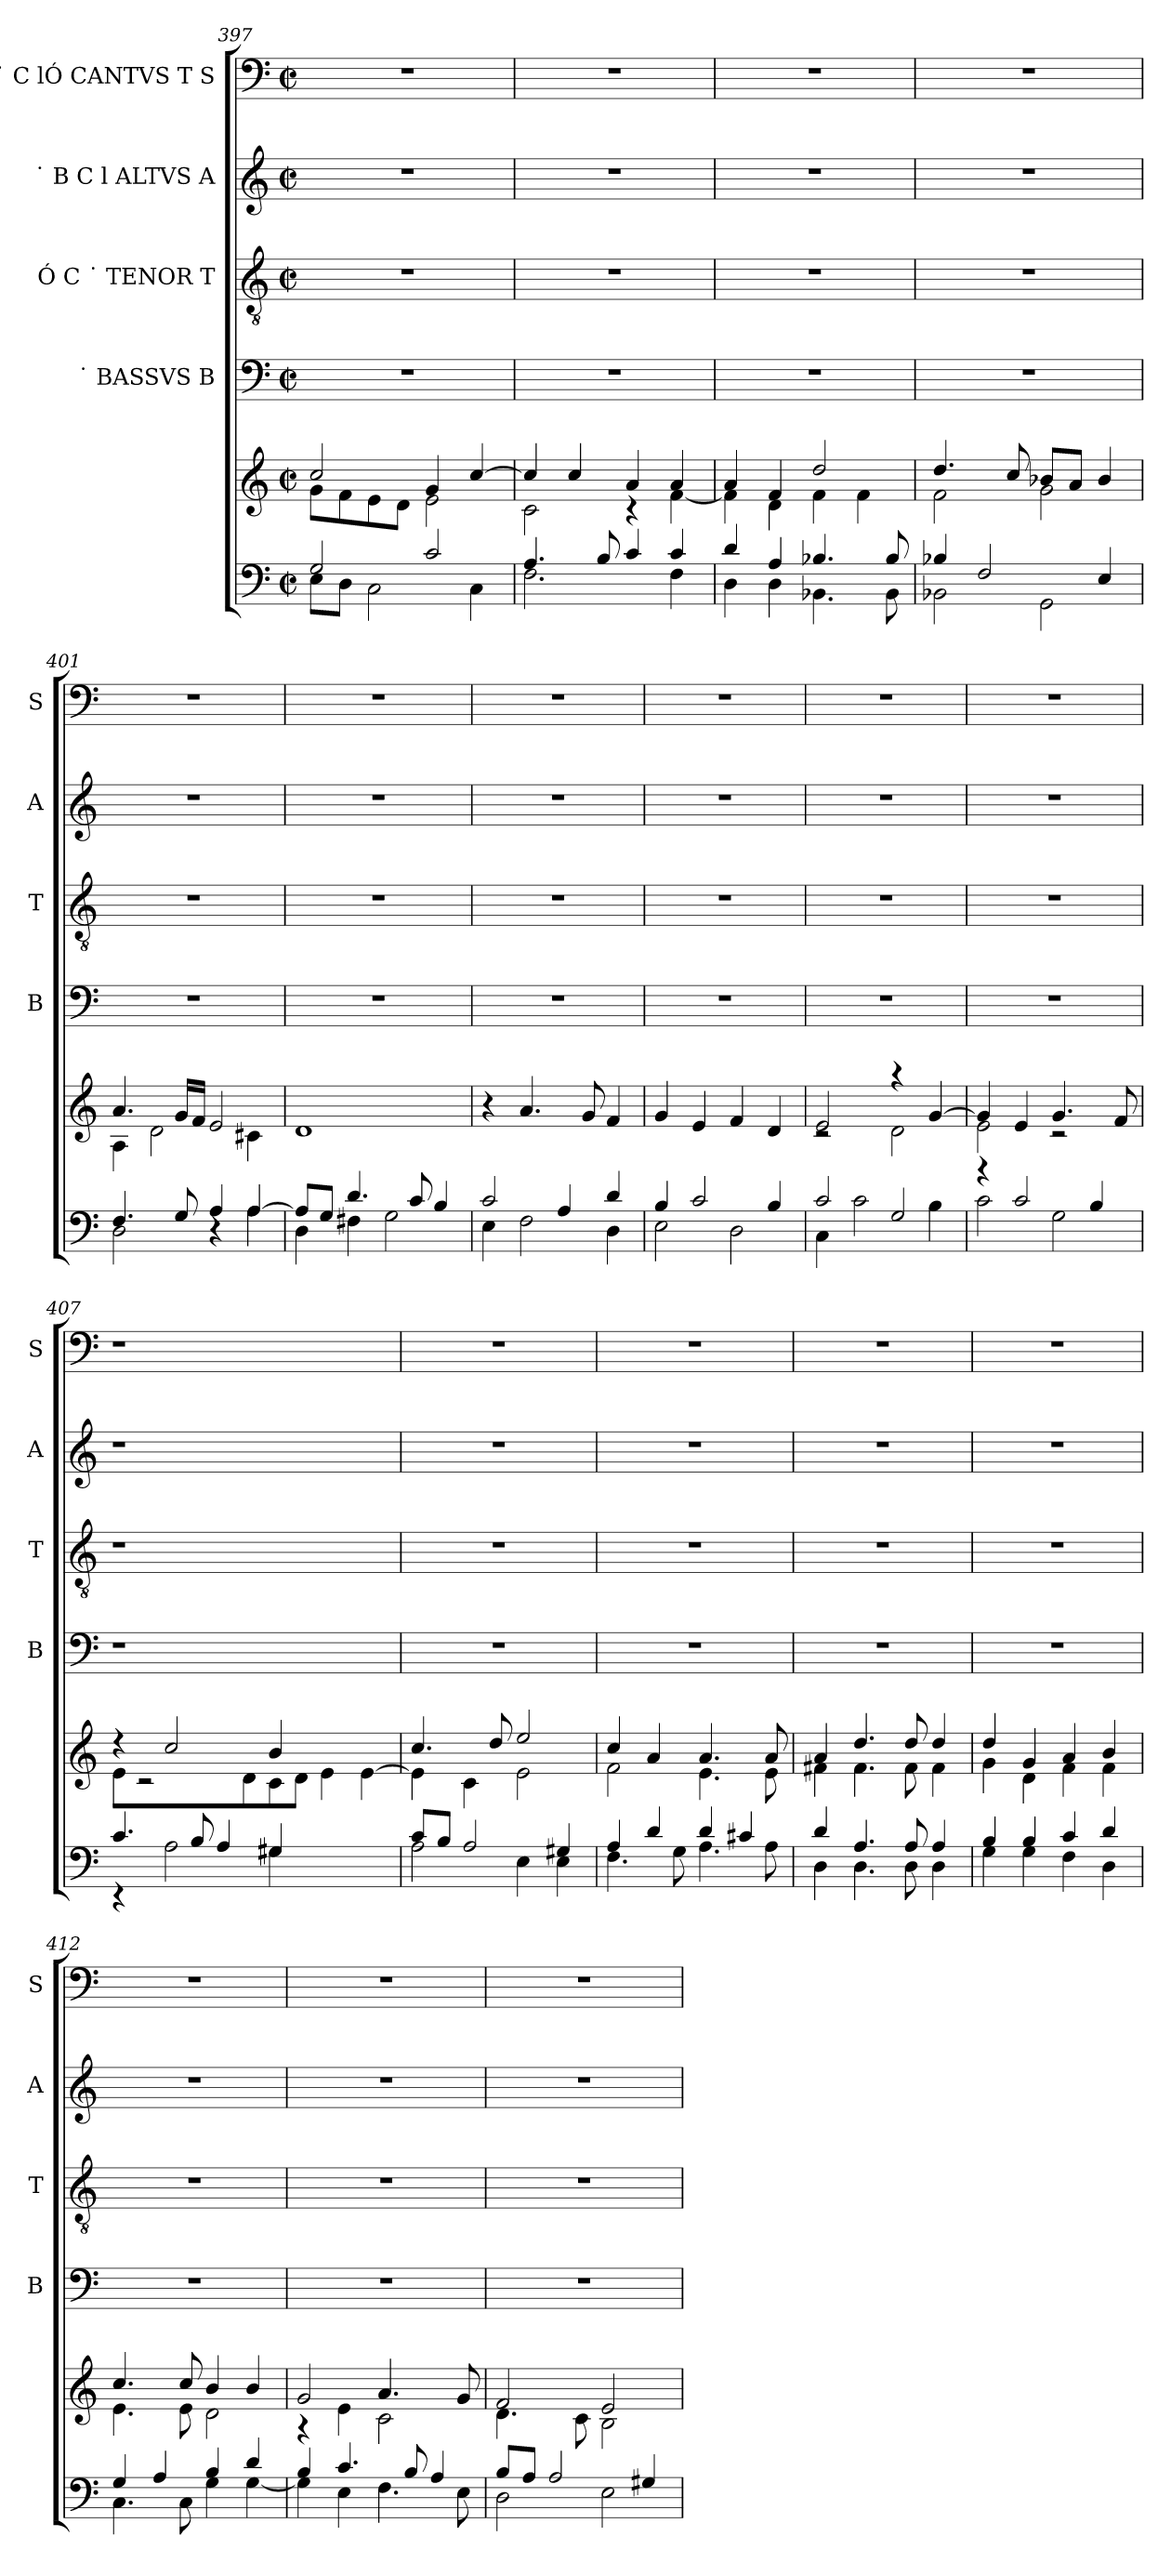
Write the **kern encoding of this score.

**kern	**kern	**kern	**kern	**kern	**kern
*part6	*part5	*part4	*part3	*part2	*part1
*staff6	*staff5	*staff4	*staff3	*staff2	*staff1
*	*	*I"˙ BASSVS B	*I"Ó C ˙ TENOR T	*I"˙ B C l ALTVS A	*I"˙ C lÓ CANTVS T S
*	*	*I'B	*I'T	*I'A	*I'S
*clefF4	*clefG2	*clefF4	*clefGv2	*clefG2	*clefF4
*k[]	*k[]	*k[]	*k[]	*k[]	*k[]
*C:	*C:	*C:	*C:	*C:	*C:
*M2/2	*M2/2	*M2/2	*M2/2	*M2/2	*M2/2
*met(c|)	*met(c|)	*met(c|)	*met(c|)	*met(c|)	*met(c|)
=397	=397	=397	=397	=397	=397
*^	*^	*	*	*	*
2G/	8E\L	2cc/	8g\L	1r	1r	1r	1r
.	8D\J	.	8f\	.	.	.	.
.	2C\	.	8e\	.	.	.	.
.	.	.	8d\J	.	.	.	.
2c/	.	4g/	2e\	.	.	.	.
.	4C\	[>4cc/	.	.	.	.	.
=398	=398	=398	=398	=398	=398	=398	=398
4.A/	2.F\	4cc/]	2c\	1r	1r	1r	1r
.	.	4cc/	.	.	.	.	.
8B/	.	.	.	.	.	.	.
4c/	.	4a/	4rB	.	.	.	.
4c/	4F\	4a/	[<4f\	.	.	.	.
!!LO:LB:g=z
=399	=399	=399	=399	=399	=399	=399	=399
4d/	4D\	4a/	4f\]	1r	1r	1r	1r
4A/	4D\	4f/	4d\	.	.	.	.
4.B-X/	4.BB-X\	2dd/	4f\	.	.	.	.
.	.	.	4f\	.	.	.	.
8B-/	8BB-\	.	.	.	.	.	.
=400	=400	=400	=400	=400	=400	=400	=400
4B-X/	2BB-X\	4.dd/	2f\	1r	1r	1r	1r
2F/	.	.	.	.	.	.	.
.	.	8cc/	.	.	.	.	.
.	2GG\	8b-X/L	2g\	.	.	.	.
.	.	8a/J	.	.	.	.	.
4E/	.	4b-/	.	.	.	.	.
=401	=401	=401	=401	=401	=401	=401	=401
4.F/	2D\	4.a/	4A\	1r	1r	1r	1r
.	.	.	2d\	.	.	.	.
8G/	.	16g/LL	.	.	.	.	.
.	.	16f/JJ	.	.	.	.	.
4A/	4rC	2e/	.	.	.	.	.
[>4A/	4A\	.	4c#X\	.	.	.	.
*	*	*v	*v	*	*	*	*
=402	=402	=402	=402	=402	=402	=402
8A/L]	4D\	1d	1r	1r	1r	1r
8G/J	.	.	.	.	.	.
4.d/	4F#X\	.	.	.	.	.
.	2G\	.	.	.	.	.
8c/	.	.	.	.	.	.
4B/	.	.	.	.	.	.
=403	=403	=403	=403	=403	=403	=403
2c/	4E\	4r	1r	1r	1r	1r
.	2F\	4.a/	.	.	.	.
4A/	.	.	.	.	.	.
.	.	8g/	.	.	.	.
4d/	4D\	4f/	.	.	.	.
!!LO:LB:g=z
=404	=404	=404	=404	=404	=404	=404
4B/	2E\	4g/	1r	1r	1r	1r
2c/	.	4e/	.	.	.	.
.	2D\	4f/	.	.	.	.
4B/	.	4d/	.	.	.	.
=405	=405	=405	=405	=405	=405	=405
*	*	*^	*	*	*	*
2c/	4C\	2e/	2rc	1r	1r	1r	1r
.	2c\	.	.	.	.	.	.
2G/	.	4raa	2d\	.	.	.	.
.	4B\	[>4g/	.	.	.	.	.
=406	=406	=406	=406	=406	=406	=406	=406
4ra	2c\	4g/]	2e\	1r	1r	1r	1r
2c/	.	4e/	.	.	.	.	.
.	2G\	4.g/	2rc	.	.	.	.
4B/	.	.	.	.	.	.	.
.	.	8f/	.	.	.	.	.
=407	=407	=407	=407	=407	=407	=407	=407
4.c/	4rEE	4rcc	8e\L	1r	1r	1r	1r
.	.	.	2rc	.	.	.	.
.	2A\	2cc/	.	.	.	.	.
8B/	.	.	.	.	.	.	.
4A/	.	.	.	.	.	.	.
.	.	.	8d\	.	.	.	.
4G#X/	4G#\	4b/	8c\	.	.	.	.
.	.	.	8d\J	.	.	.	.
2ryy	2ryy	2ryy	4e\	2ryy	2ryy	2ryy	2ryy
.	.	.	[<4e\	.	.	.	.
=408	=408	=408	=408	=408	=408	=408	=408
8c/L	2A\	4.cc/	4e\]	1r	1r	1r	1r
8B/J	.	.	.	.	.	.	.
2A/	.	.	4c\	.	.	.	.
.	.	8dd/	.	.	.	.	.
.	4E\	2ee/	2e\	.	.	.	.
4G#X/	4E\	.	.	.	.	.	.
=409	=409	=409	=409	=409	=409	=409	=409
4A/	4.F\	4cc/	2f\	1r	1r	1r	1r
4d/	.	4a/	.	.	.	.	.
.	8G\	.	.	.	.	.	.
4d/	4.A\	4.a/	4.e\	.	.	.	.
4c#X/	.	.	.	.	.	.	.
.	8A\	8a/	8e\	.	.	.	.
!!LO:PB:g=z
=410	=410	=410	=410	=410	=410	=410	=410
4d/	4D\	4a/	4f#X\	1r	1r	1r	1r
4.A/	4.D\	4.dd/	4.f#\	.	.	.	.
8A/	8D\	8dd/	8f#\	.	.	.	.
4A/	4D\	4dd/	4f#\	.	.	.	.
=411	=411	=411	=411	=411	=411	=411	=411
4B/	4G\	4dd/	4g\	1r	1r	1r	1r
4B/	4G\	4g/	4d\	.	.	.	.
4c/	4F\	4a/	4f\	.	.	.	.
4d/	4D\	4b/	4f\	.	.	.	.
=412	=412	=412	=412	=412	=412	=412	=412
4G/	4.C\	4.cc/	4.e\	1r	1r	1r	1r
4A/	.	.	.	.	.	.	.
.	8C\	8cc/	8e\	.	.	.	.
4B/	4G\	4b/	2d\	.	.	.	.
4d/	[<4G\	4b/	.	.	.	.	.
=413	=413	=413	=413	=413	=413	=413	=413
4B/	4G\]	2g/	4rA	1r	1r	1r	1r
4.c/	4E\	.	4e\	.	.	.	.
.	4.F\	4.a/	2c\	.	.	.	.
8B/	.	.	.	.	.	.	.
4A/	.	.	.	.	.	.	.
.	8E\	8g/	.	.	.	.	.
=414	=414	=414	=414	=414	=414	=414	=414
8B/L	2D\	2f/	4.d\	1r	1r	1r	1r
8A/J	.	.	.	.	.	.	.
2A/	.	.	.	.	.	.	.
.	.	.	8c\	.	.	.	.
.	2E\	2e/	2B\	.	.	.	.
4G#X/	.	.	.	.	.	.	.
*v	*v	*	*	*	*	*	*
*	*v	*v	*	*	*	*
=	=	=	=	=	=
*-	*-	*-	*-	*-	*-
